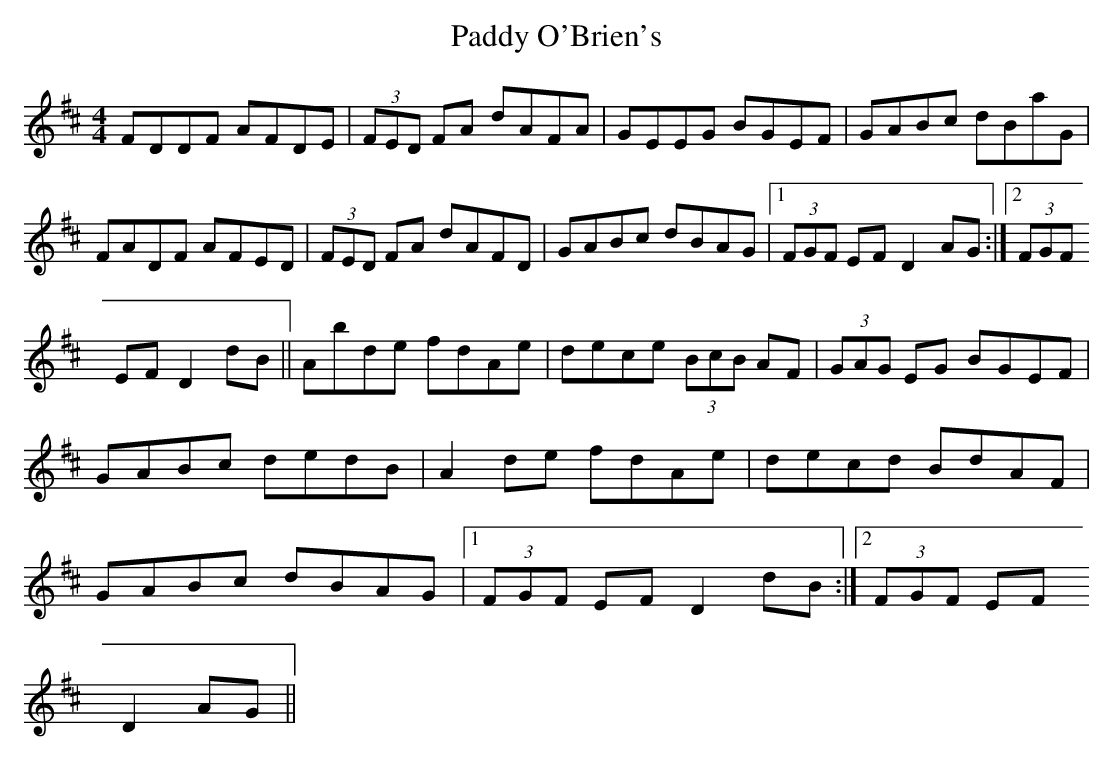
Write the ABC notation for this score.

X:1
T:Paddy O'Brien's
M:4/4
L:1/8
K:D
FDDF AFDE|(3FED FA dAFA|GEEG BGEF|GABc dBaG|\
FADF AFED|(3FED FA dAFD|GABc dBAG|1 (3FGF EF D2AG:|2 (3FGF
EF D2dB||\
Abde fdAe|dece (3BcB AF|(3GAG EG BGEF|GABc dedB|\
A2de fdAe|decd BdAF|GABc dBAG|1 (3FGF EF D2dB:|2 (3FGF EF
D2AG||\
